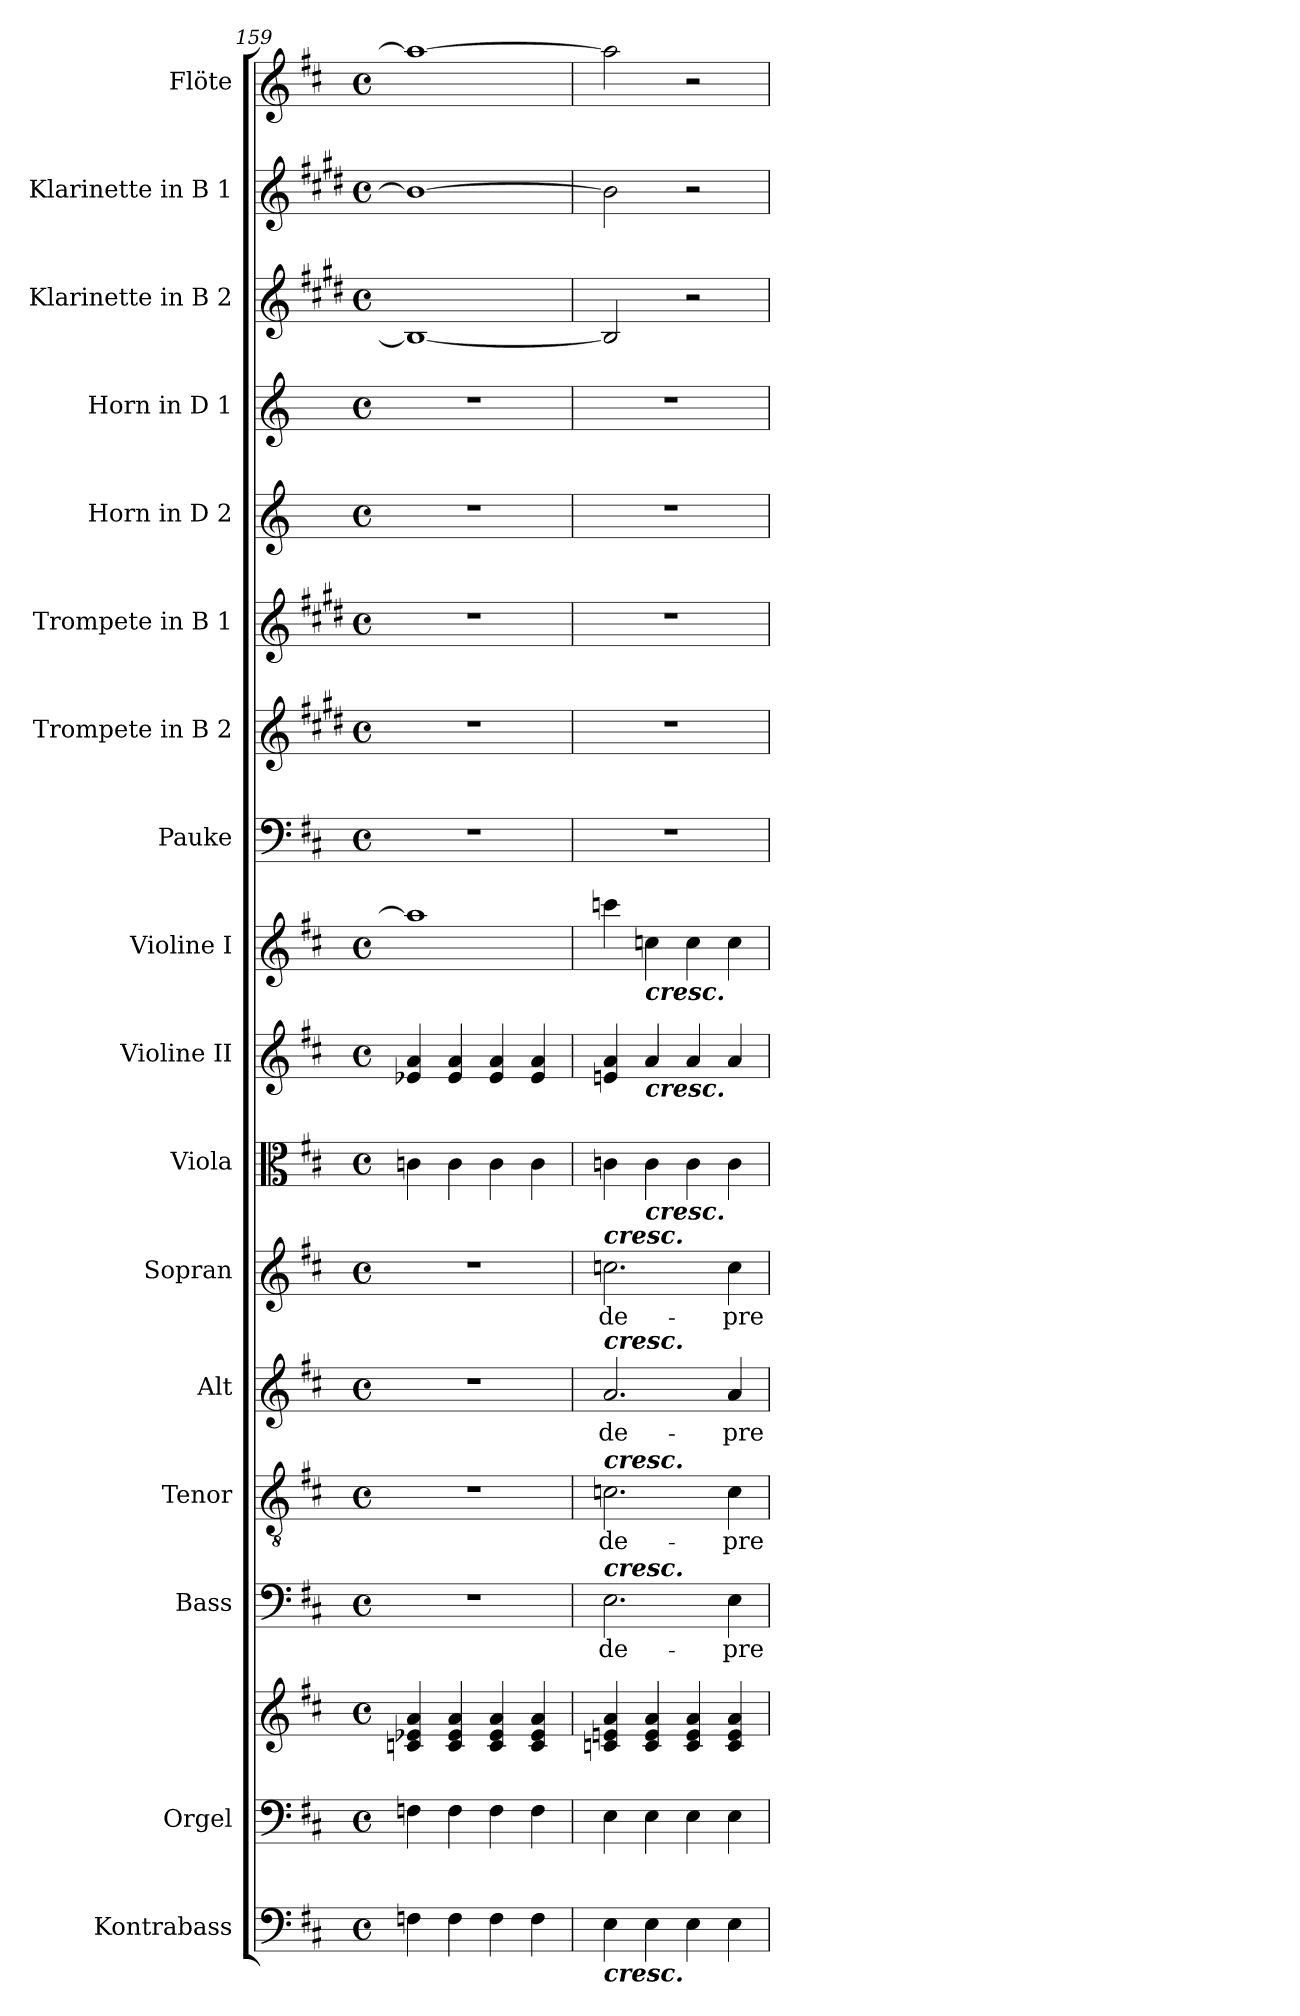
**kern	**kern	**kern	**kern	**text	**kern	**text	**kern	**text	**kern	**text	**kern	**kern	**kern	**kern	**kern	**kern	**kern	**kern	**kern	**kern	**kern
*part17	*part16	*part16	*part15	*part15	*part14	*part14	*part13	*part13	*part12	*part12	*part11	*part10	*part9	*part8	*part7	*part6	*part5	*part4	*part3	*part2	*part1
*staff18	*staff17	*staff16	*staff15	*staff15	*staff14	*staff14	*staff13	*staff13	*staff12	*staff12	*staff11	*staff10	*staff9	*staff8	*staff7	*staff6	*staff5	*staff4	*staff3	*staff2	*staff1
*I"Kontrabass	*I"Orgel	*	*I"Bass	*	*I"Tenor	*	*I"Alt	*	*I"Sopran	*	*I"Viola	*I"Violine II	*I"Violine I	*I"Pauke	*I"Trompete in B 2	*I"Trompete in B 1	*I"Horn in D 2	*I"Horn in D 1	*I"Klarinette in B 2	*I"Klarinette in B 1	*I"Flöte
*I'Kb.	*I'Org.	*	*I'B	*	*I'T	*	*I'A	*	*I'S	*	*I'Vla.	*I'Vl. II	*I'Vl. I	*I'Pk.	*I'Trp. 2	*I'Trp. 1	*I'Hrn. 2	*I'Hrn. 1	*I'Kl. 2	*I'Kl. 1	*I'Fl.
*clefF4	*clefF4	*clefG2	*clefF4	*	*clefGv2	*	*clefG2	*	*clefG2	*	*clefC3	*clefG2	*clefG2	*clefF4	*clefG2	*clefG2	*clefG2	*clefG2	*clefG2	*clefG2	*clefG2
*ITrd7c12	*	*	*	*	*	*	*	*	*	*	*	*	*	*	*ITrd1c2	*ITrd1c2	*ITrd-1c-2	*ITrd-1c-2	*ITrd1c2	*ITrd1c2	*
*k[f#c#]	*k[f#c#]	*k[f#c#]	*k[f#c#]	*	*k[f#c#]	*	*k[f#c#]	*	*k[f#c#]	*	*k[f#c#]	*k[f#c#]	*k[f#c#]	*k[f#c#]	*k[f#c#]	*k[f#c#]	*k[f#c#]	*k[f#c#]	*k[f#c#]	*k[f#c#]	*k[f#c#]
*D:	*D:	*D:	*D:	*	*D:	*	*D:	*	*D:	*	*D:	*D:	*D:	*D:	*D:	*D:	*D:	*D:	*D:	*D:	*D:
*M4/4	*M4/4	*M4/4	*M4/4	*	*M4/4	*	*M4/4	*	*M4/4	*	*M4/4	*M4/4	*M4/4	*M4/4	*M4/4	*M4/4	*M4/4	*M4/4	*M4/4	*M4/4	*M4/4
*met(c)	*met(c)	*met(c)	*met(c)	*	*met(c)	*	*met(c)	*	*met(c)	*	*met(c)	*met(c)	*met(c)	*met(c)	*met(c)	*met(c)	*met(c)	*met(c)	*met(c)	*met(c)	*met(c)
=159	=159	=159	=159	=159	=159	=159	=159	=159	=159	=159	=159	=159	=159	=159	=159	=159	=159	=159	=159	=159	=159
4FFn\	4Fn\	4cn/ 4e-X/ 4a/	1r	.	1r	.	1r	.	1r	.	4cn\	4e-X/ 4a/	1aa]	1r	1r	1r	1r	1r	1A_	1a_	1aa_
4FF\	4F\	4c/ 4e-/ 4a/	.	.	.	.	.	.	.	.	4c\	4e-/ 4a/	.	.	.	.	.	.	.	.	.
4FF\	4F\	4c/ 4e-/ 4a/	.	.	.	.	.	.	.	.	4c\	4e-/ 4a/	.	.	.	.	.	.	.	.	.
4FF\	4F\	4c/ 4e-/ 4a/	.	.	.	.	.	.	.	.	4c\	4e-/ 4a/	.	.	.	.	.	.	.	.	.
=160	=160	=160	=160	=160	=160	=160	=160	=160	=160	=160	=160	=160	=160	=160	=160	=160	=160	=160	=160	=160	=160
!	!	!	!	!	!	!	!	!	!LO:TX:a:Bi:t=cresc.	!	!	!	!	!	!	!	!	!	!	!	!
!	!	!	!	!	!	!	!LO:TX:a:Bi:t=cresc.	!	!	!	!	!	!	!	!	!	!	!	!	!	!
!	!	!	!	!	!LO:TX:a:Bi:t=cresc.	!	!	!	!	!	!	!	!	!	!	!	!	!	!	!	!
!	!	!	!LO:TX:a:Bi:t=cresc.	!	!	!	!	!	!	!	!	!	!	!	!	!	!	!	!	!	!
!LO:TX:b:Bi:t=cresc.	!	!	!	!	!	!	!	!	!	!	!	!	!	!	!	!	!	!	!	!	!
!	!	!	!	!LO:LY:b	!	!LO:LY:b	!	!LO:LY:b	!	!LO:LY:b	!	!	!	!	!	!	!	!	!	!	!
4EE\	4E\	4cn/ 4en/ 4a/	2.E\	de-	2.cn\	de-	2.a/	de-	2.ccn\	de-	4cn\	4en/ 4a/	4cccn\	1r	1r	1r	1r	1r	2A/]	2a\]	2aa\]
!	!	!	!	!	!	!	!	!	!	!	!	!	!LO:TX:b:Bi:t=cresc.	!	!	!	!	!	!	!	!
!	!	!	!	!	!	!	!	!	!	!	!	!LO:TX:b:Bi:t=cresc.	!	!	!	!	!	!	!	!	!
!	!	!	!	!	!	!	!	!	!	!	!LO:TX:b:Bi:t=cresc.	!	!	!	!	!	!	!	!	!	!
4EE\	4E\	4c/ 4e/ 4a/	.	.	.	.	.	.	.	.	4c\	4a/	4ccn\	.	.	.	.	.	.	.	.
4EE\	4E\	4c/ 4e/ 4a/	.	.	.	.	.	.	.	.	4c\	4a/	4cc\	.	.	.	.	.	2r	2r	2r
!	!	!	!	!LO:LY:b	!	!LO:LY:b	!	!LO:LY:b	!	!LO:LY:b	!	!	!	!	!	!	!	!	!	!	!
4EE\	4E\	4c/ 4e/ 4a/	4E\	-pre-	4c\	-pre-	4a/	-pre-	4cc\	-pre-	4c\	4a/	4cc\	.	.	.	.	.	.	.	.
=	=	=	=	=	=	=	=	=	=	=	=	=	=	=	=	=	=	=	=	=	=
*-	*-	*-	*-	*-	*-	*-	*-	*-	*-	*-	*-	*-	*-	*-	*-	*-	*-	*-	*-	*-	*-
